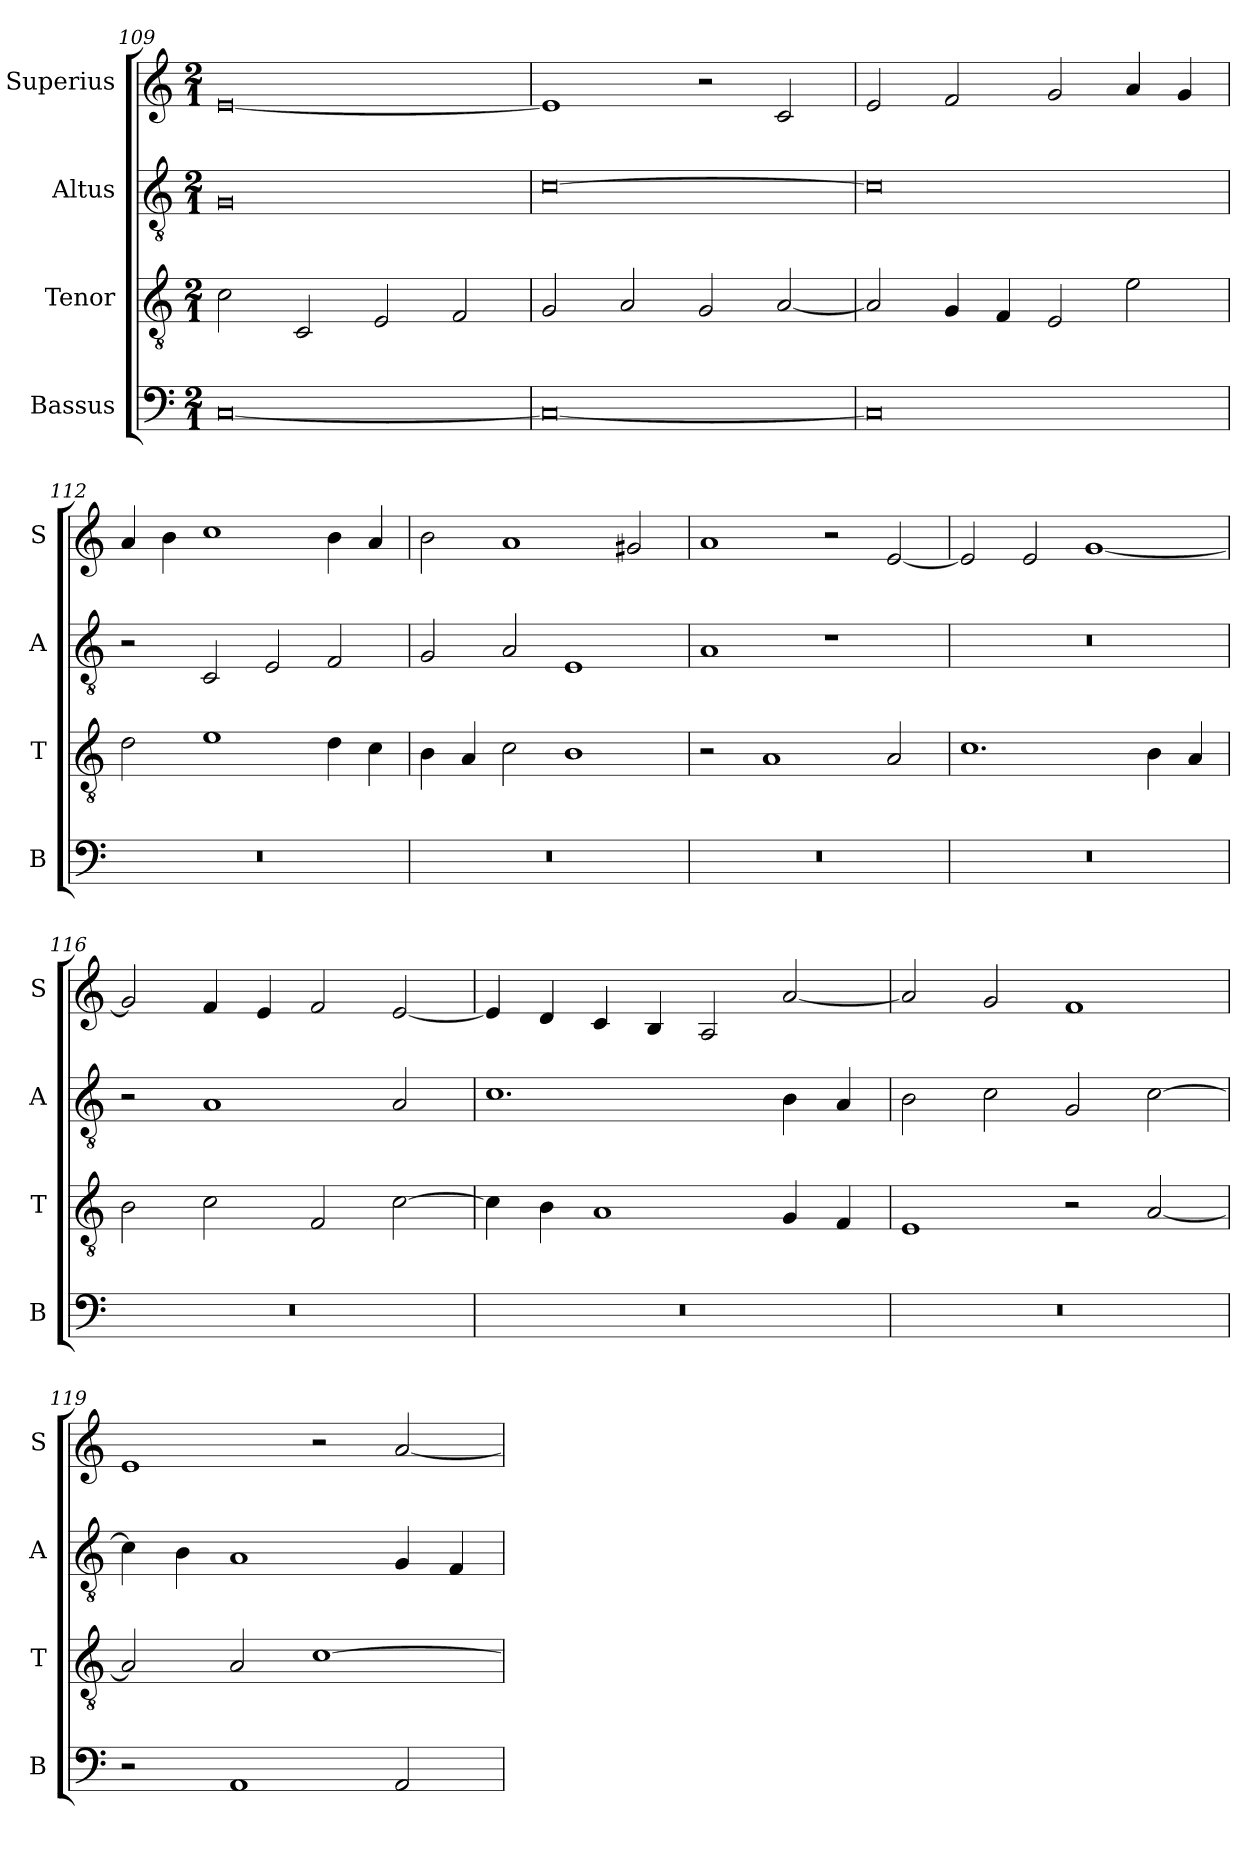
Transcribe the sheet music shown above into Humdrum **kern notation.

**kern	**kern	**kern	**kern
*part4	*part3	*part2	*part1
*staff4	*staff3	*staff2	*staff1
*I"Bassus	*I"Tenor	*I"Altus	*I"Superius
*I'B	*I'T	*I'A	*I'S
*clefF4	*clefGv2	*clefGv2	*clefG2
*k[]	*k[]	*k[]	*k[]
*C:	*C:	*C:	*C:
*M2/1	*M2/1	*M2/1	*M2/1
=109	=109	=109	=109
[0C	2c	0G	[0e
.	2C	.	.
.	2E	.	.
.	2F	.	.
=110	=110	=110	=110
0C_	2G	[0c	1e]
.	2A	.	.
.	2G	.	2r
.	[2A	.	2c
=111	=111	=111	=111
0C]	2A]	0c]	2e
.	4G	.	2f
.	4F	.	.
.	2E	.	2g
.	2e	.	4a
.	.	.	4g
=112	=112	=112	=112
0r	2d	2r	4a
.	.	.	4b
.	1e	2C	1cc
.	.	2E	.
.	4d	2F	4b
.	4c	.	4a
=113	=113	=113	=113
0r	4B	2G	2b
.	4A	.	.
.	2c	2A	1a
.	1B	1E	.
.	.	.	2g#X
=114	=114	=114	=114
0r	2r	1A	1a
.	1A	.	.
.	.	1r	2r
.	2A	.	[2e
=115	=115	=115	=115
0r	1.c	0r	2e]
.	.	.	2e
.	.	.	[1g
.	4B	.	.
.	4A	.	.
=116	=116	=116	=116
0r	2B	2r	2g]
.	2c	1A	4f
.	.	.	4e
.	2F	.	2f
.	[2c	2A	[2e
=117	=117	=117	=117
0r	4c]	1.c	4e]
.	4B	.	4d
.	1A	.	4c
.	.	.	4B
.	.	.	2A
.	4G	4B	[2a
.	4F	4A	.
=118	=118	=118	=118
0r	1E	2B	2a]
.	.	2c	2g
.	2r	2G	1f
.	[2A	[2c	.
=119	=119	=119	=119
2r	2A]	4c]	1e
.	.	4B	.
1AA	2A	1A	.
.	[1c	.	2r
2AA	.	4G	[2a
.	.	4F	.
=	=	=	=
*-	*-	*-	*-
